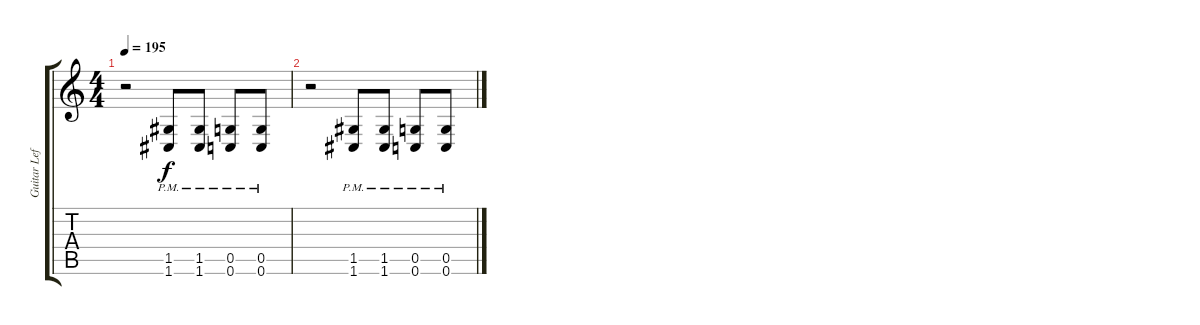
\track ("Guitar Left" "Guitar Lef") {instrument distortionguitar}
\staff {score tabs}
\tuning (D4 A3 F3 C3 G2 C2) {hide}
\ts (4 4)
\tempo 195
\clef g2
\ks c
r.2{dy f} (1.5{pm} 1.6{pm}).8 (1.5{pm} 1.6{pm}).8 (0.5{pm} 0.6{pm}).8 (0.5{pm} 0.6{pm}).8 |
r.2 (1.5{pm} 1.6{pm}).8 (1.5{pm} 1.6{pm}).8 (0.5{pm} 0.6{pm}).8 (0.5{pm} 0.6{pm}).8
